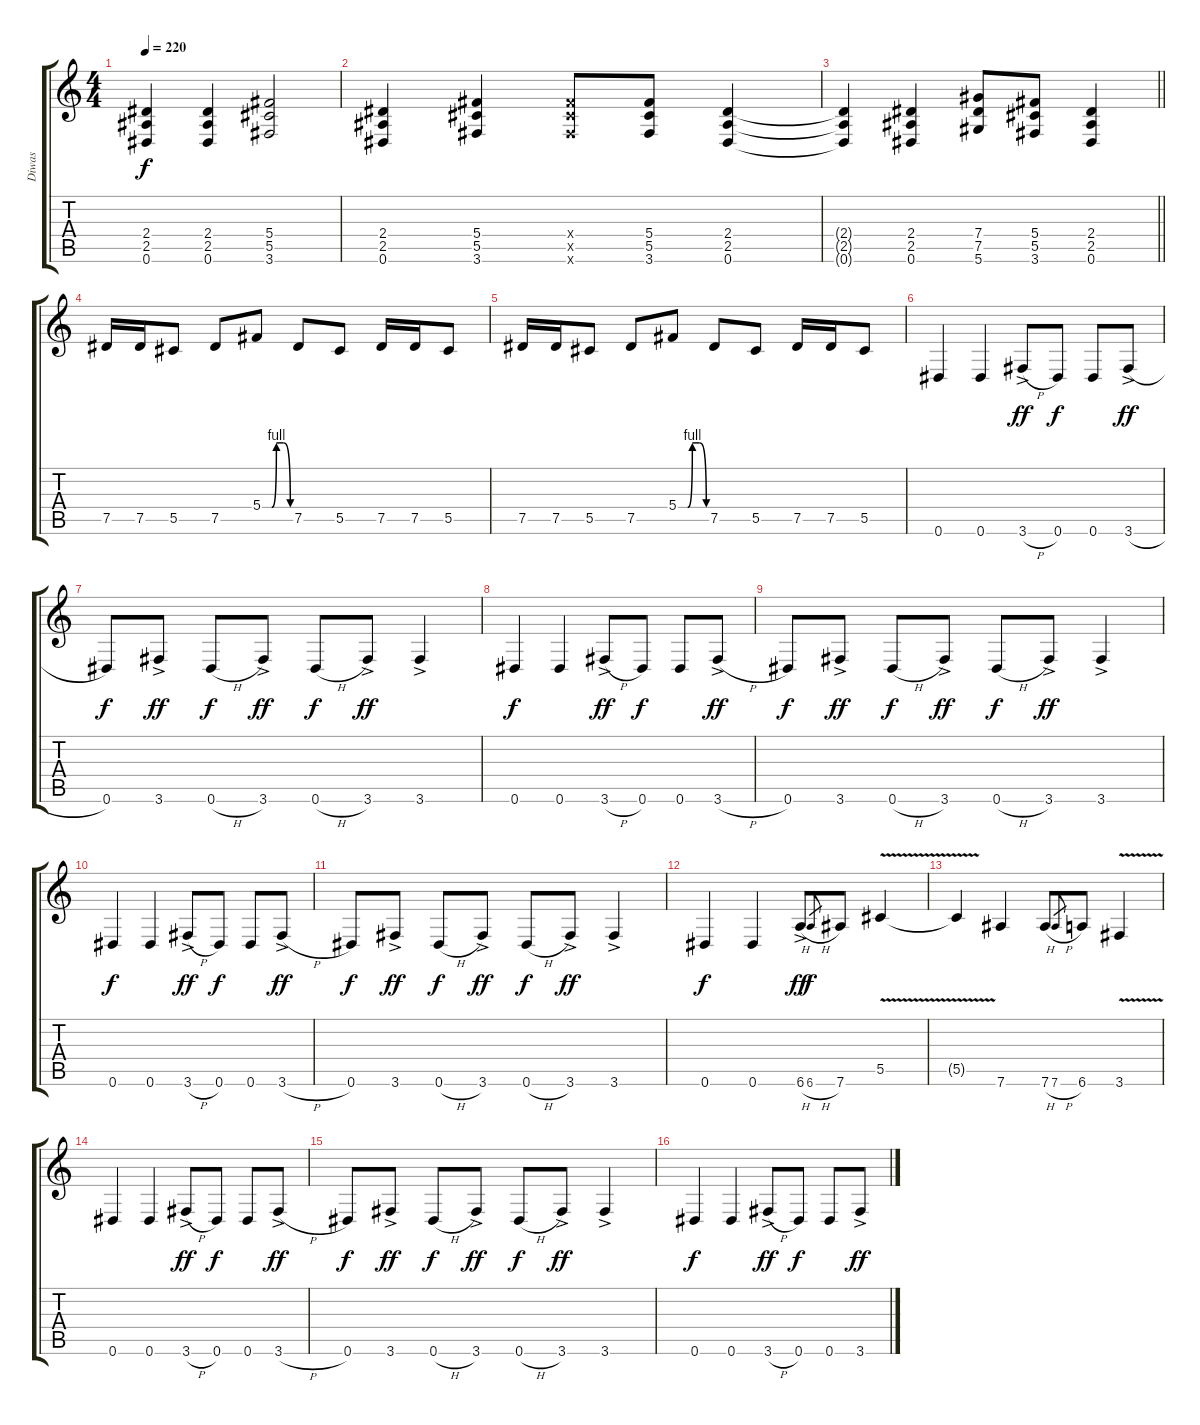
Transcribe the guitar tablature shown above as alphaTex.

\track ("Diwas" "Diwas") {instrument overdrivenguitar}
\staff {score tabs}
\tuning (Eb4 Bb3 Gb3 Db3 Ab2 Eb2) {hide}
\ts (4 4)
\tempo 220
\clef g2
\ks c
(2.4{t} 2.5{t} 0.6{t}).4{dy f} (2.4 2.5 0.6).4 (5.4 5.5 3.6).2 |
(2.4 2.5 0.6).4 (5.4 5.5 3.6).4 (5.4{x} 5.5{x} 3.6{x}).8 (5.4 5.5 3.6).8 (2.4 2.5 0.6).4 |
\barLineRight lightlight
(2.4{t} 2.5{t} 0.6{t}).4 (2.4 2.5 0.6).4 (7.4 7.5 5.6).8 (5.4 5.5 3.6).8 (2.4 2.5 0.6).4 |
7.5.16 7.5.16 5.5.8 7.5.8 5.4{be (custom 0 0 10 0 20 0 30 4 45 4 60 0)}.8 7.5.8 5.5.8 7.5.16 7.5.16 5.5.8 |
7.5.16 7.5.16 5.5.8 7.5.8 5.4{be (custom 0 0 10 0 20 0 30 4 45 4 60 0)}.8 7.5.8 5.5.8 7.5.16 7.5.16 5.5.8 |
0.6.4 0.6.4 3.6{h ac}.8{dy ff} 0.6.8{dy f} 0.6.8 3.6{h ac}.8{dy ff} |
0.6.8{dy f} 3.6{ac}.8{dy ff} 0.6{h}.8{dy f} 3.6{ac}.8{dy ff} 0.6{h}.8{dy f} 3.6{ac}.8{dy ff} 3.6{ac}.4 |
0.6.4{dy f} 0.6.4 3.6{h ac}.8{dy ff} 0.6.8{dy f} 0.6.8 3.6{h ac}.8{dy ff} |
0.6.8{dy f} 3.6{ac}.8{dy ff} 0.6{h}.8{dy f} 3.6{ac}.8{dy ff} 0.6{h}.8{dy f} 3.6{ac}.8{dy ff} 3.6{ac}.4 |
0.6.4{dy f} 0.6.4 3.6{h ac}.8{dy ff} 0.6.8{dy f} 0.6.8 3.6{h ac}.8{dy ff} |
0.6.8{dy f} 3.6{ac}.8{dy ff} 0.6{h}.8{dy f} 3.6{ac}.8{dy ff} 0.6{h}.8{dy f} 3.6{ac}.8{dy ff} 3.6{ac}.4 |
0.6.4{dy f} 0.6.4 6.6{h ac}.8{dy ff} 6.6{h}.8{gr dy f} 7.6.8 5.5{v}.4 |
5.5{t}.4 7.6.4 7.6{h}.8 7.6{h}.8{gr} 6.6.8 3.6{v}.4 |
0.6.4 0.6.4 3.6{h ac}.8{dy ff} 0.6.8{dy f} 0.6.8 3.6{h ac}.8{dy ff} |
0.6.8{dy f} 3.6{ac}.8{dy ff} 0.6{h}.8{dy f} 3.6{ac}.8{dy ff} 0.6{h}.8{dy f} 3.6{ac}.8{dy ff} 3.6{ac}.4 |
0.6.4{dy f} 0.6.4 3.6{h ac}.8{dy ff} 0.6.8{dy f} 0.6.8 3.6{h ac}.8{dy ff}
